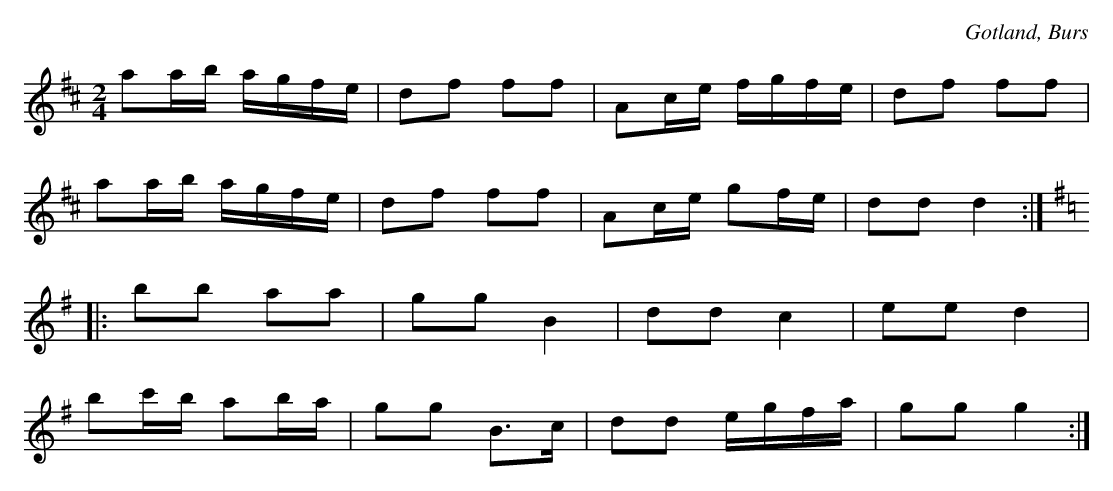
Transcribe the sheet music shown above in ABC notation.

X:1
T:
O:Gotland, Burs
M:2/4
L:1/16
K:D
a2ab agfe|d2f2 f2f2|A2ce fgfe|d2f2 f2f2|
a2ab agfe|d2f2 f2f2|A2ce g2fe|d2d2 d4:|
K:G
|:b2b2 a2a2|g2g2 B4|d2d2 c4|e2e2 d4|
b2c'b a2ba|g2g2 B3c|d2d2 egfa|g2g2 g4:|
